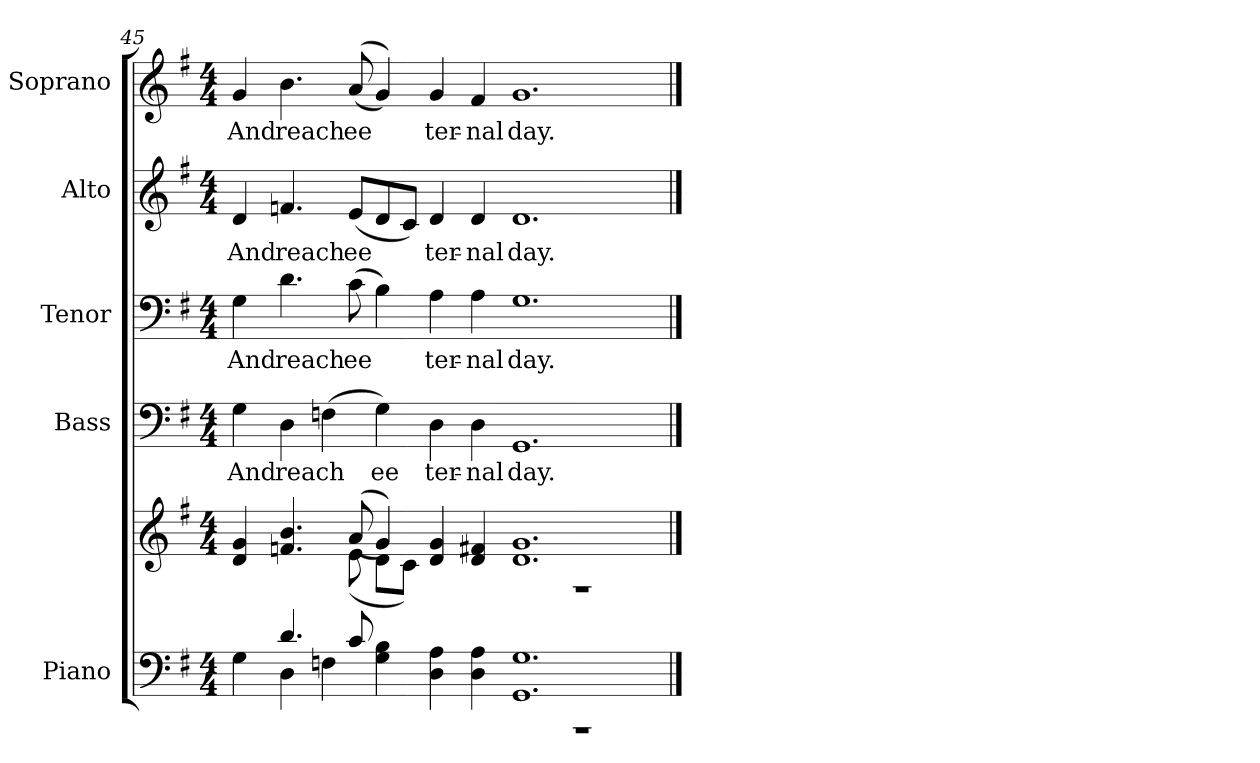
**kern	**kern	**kern	**text	**kern	**text	**kern	**text	**kern	**text
*part5	*part5	*part4	*part4	*part3	*part3	*part2	*part2	*part1	*part1
*staff6	*staff5	*staff4	*staff4	*staff3	*staff3	*staff2	*staff2	*staff1	*staff1
*I"Piano	*	*I"Bass	*	*I"Tenor	*	*I"Alto	*	*I"Soprano	*
*I'Pno.	*	*I'B.	*	*I'T.	*	*I'A.	*	*I'S.	*
!!LO:PB:g=z
*clefF4	*clefG2	*clefF4	*	*clefF4	*	*clefG2	*	*clefG2	*
*k[f#]	*k[f#]	*k[f#]	*	*k[f#]	*	*k[f#]	*	*k[f#]	*
*G:	*G:	*G:	*	*G:	*	*G:	*	*G:	*
*M4/4	*M4/4	*M4/4	*	*M4/4	*	*M4/4	*	*M4/4	*
=45	=45	=45	=45	=45	=45	=45	=45	=45	=45
*^	*^	*	*	*	*	*	*	*	*
!	!	!	!	!	!LO:LY:b:color=#000000	!	!	!	!	!	!
!	!	!	!	!	!	!	!LO:LY:b:color=#000000	!	!	!	!
!	!	!	!	!	!	!	!	!	!LO:LY:b:color=#000000	!	!
!	!	!	!	!	!	!	!	!	!	!	!LO:LY:b:color=#000000
4Gi\	4ryy	4di/ 4gi	2ryy	4Gi\	And	4Gi\	And	4di/	And	4gi/	And
!	!	!	!	!	!LO:LY:b:color=#000000	!	!	!	!	!	!
!	!	!	!	!	!	!	!LO:LY:b:color=#000000	!	!	!	!
!	!	!	!	!	!	!	!	!	!LO:LY:b:color=#000000	!	!
!	!	!	!	!	!	!	!	!	!	!	!LO:LY:b:color=#000000
4.di/	4Di\	4.fni/ 4.bi	.	4Di\	reach	4.di\	reach	4.fni/	reach	4.bi\	reach
.	4Fni\	.	8ryy	(4Fni\	.	.	.	.	.	.	.
!	!	!	!	!	!	!	!LO:LY:b:color=#000000	!	!	!	!
!	!	!	!	!	!	!	!	!	!LO:LY:b:color=#000000	!	!
!	!	!	!	!	!	!	!	!	!	!	!LO:LY:b:color=#000000
8ci/	.	((8ai/	(8ei\	.	.	(8ci\	ee	(8ei/L	ee	((8ai/	ee
!	!	!	!	!	!LO:LY:b:color=#000000	!	!	!	!	!	!
4Gi\ 4Bi	4ryy	4gi/))	8di\L	4Gi\)	ee	4Bi\)	.	8di/	.	4gi/))	.
.	.	.	8ci\J)	.	.	.	.	8ci/J)	.	.	.
!	!	!	!	!	!LO:LY:b:color=#000000	!	!	!	!	!	!
!	!	!	!	!	!	!	!LO:LY:b:color=#000000	!	!	!	!
!	!	!	!	!	!	!	!	!	!LO:LY:b:color=#000000	!	!
!	!	!	!	!	!	!	!	!	!	!	!LO:LY:b:color=#000000
4Di\ 4Ai	1ryy	4di/ 4gi	1ryy	4Di\	ter-	4Ai\	ter-	4di/	ter-	4gi/	ter-
!	!	!	!	!	!LO:LY:b:color=#000000	!	!	!	!	!	!
!	!	!	!	!	!	!	!LO:LY:b:color=#000000	!	!	!	!
!	!	!	!	!	!	!	!	!	!LO:LY:b:color=#000000	!	!
!	!	!	!	!	!	!	!	!	!	!	!LO:LY:b:color=#000000
4Di\ 4Ai	.	4di/ 4f#Xi	.	4Di\	-nal	4Ai\	-nal	4di/	-nal	4f#i/	-nal
!	!	!	!	!	!LO:LY:b:color=#000000	!	!	!	!	!	!
!	!	!	!	!	!	!	!LO:LY:b:color=#000000	!	!	!	!
!	!	!	!	!	!	!	!	!	!LO:LY:b:color=#000000	!	!
!	!	!	!	!	!	!	!	!	!	!	!LO:LY:b:color=#000000
1.GGi 1.Gi	.	1.di 1.gi	.	1.GGi	day.	1.Gi	day.	1.di	day.	1.gi	day.
.	1r	.	1r	.	.	.	.	.	.	.	.
*v	*v	*	*	*	*	*	*	*	*	*	*
*	*v	*v	*	*	*	*	*	*	*	*
==	==	==	==	==	==	==	==	==	==
*-	*-	*-	*-	*-	*-	*-	*-	*-	*-
